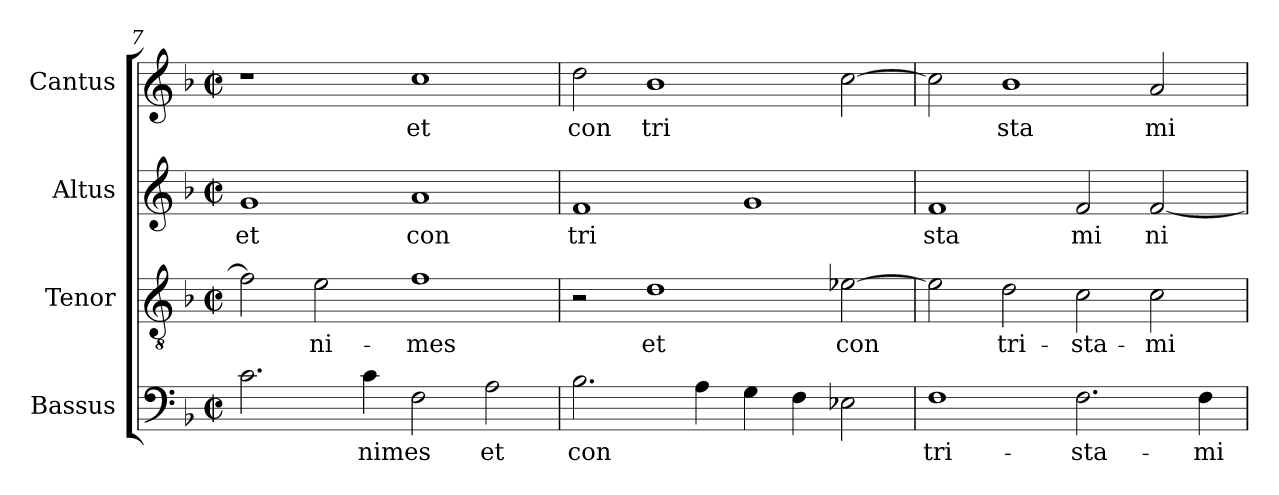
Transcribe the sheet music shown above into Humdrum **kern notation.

**kern	**text	**kern	**text	**kern	**text	**kern	**text
*part4	*part4	*part3	*part3	*part2	*part2	*part1	*part1
*staff4	*staff4	*staff3	*staff3	*staff2	*staff2	*staff1	*staff1
*I"Bassus	*	*I"Tenor	*	*I"Altus	*	*I"Cantus	*
*clefF4	*	*clefGv2	*	*clefG2	*	*clefG2	*
*k[b-]	*	*k[b-]	*	*k[b-]	*	*k[b-]	*
*F:	*	*F:	*	*F:	*	*F:	*
*M2/2	*	*M2/2	*	*M2/2	*	*M2/2	*
*met(c|)	*	*met(c|)	*	*met(c|)	*	*met(c|)	*
=7	=7	=7	=7	=7	=7	=7	=7
!	!LO:LY:b:cj	!	!LO:LY:b:cj	!	!LO:LY:b:cj	!	!
2.c\	--	2f\]	--	1g	et	1r	.
!	!	!	!LO:LY:b:cj	!	!	!	!
.	.	2e\	-ni-	.	.	.	.
!	!LO:LY:b:cj	!	!	!	!	!	!
4c\	-nimes	.	.	.	.	.	.
!	!LO:LY:b:cj	!	!LO:LY:b:cj	!	!LO:LY:b:cj	!	!LO:LY:b:cj
2F\	.	1f	-mes	1a	con	1cc	et
!	!LO:LY:b:cj	!	!	!	!	!	!
2A\	et	.	.	.	.	.	.
=8	=8	=8	=8	=8	=8	=8	=8
!	!LO:LY:b:cj	!	!	!	!LO:LY:b:cj	!	!LO:LY:b:cj
2.B-\	con-	2r	.	1f	tri	2dd\	con
!	!	!	!LO:LY:b:cj	!	!	!	!LO:LY:b:cj
.	.	1d	et	.	.	1b-	tri
!	!LO:LY:b:cj	!	!	!	!	!	!
4A\	--	.	.	.	.	.	.
!	!LO:LY:b:cj	!	!	!	!LO:LY:b:cj	!	!
4G\	--	.	.	1g	.	.	.
!	!LO:LY:b:cj	!	!	!	!	!	!
4F\	--	.	.	.	.	.	.
!	!LO:LY:b:cj	!	!LO:LY:b:cj	!	!	!	!LO:LY:b:cj
2E-X\	--	[>2e-X\	con-	.	.	[>2cc\	.
=9	=9	=9	=9	=9	=9	=9	=9
!	!LO:LY:b:cj	!	!LO:LY:b:cj	!	!LO:LY:b:cj	!	!LO:LY:b:cj
1F	-tri-	2e-\]	--	1f	sta	2cc\]	.
!	!	!	!LO:LY:b:cj	!	!	!	!LO:LY:b:cj
.	.	2d\	-tri-	.	.	1b-	sta
!	!LO:LY:b:cj	!	!LO:LY:b:cj	!	!LO:LY:b:cj	!	!
2.F\	-sta-	2c\	-sta-	2f/	mi	.	.
!	!	!	!LO:LY:b:cj	!	!LO:LY:b:cj	!	!LO:LY:b:cj
.	.	2c\	-mi-	[<2f/	ni	2a/	mi
!	!LO:LY:b:cj	!	!	!	!	!	!
4F\	-mi-	.	.	.	.	.	.
=	=	=	=	=	=	=	=
*-	*-	*-	*-	*-	*-	*-	*-
